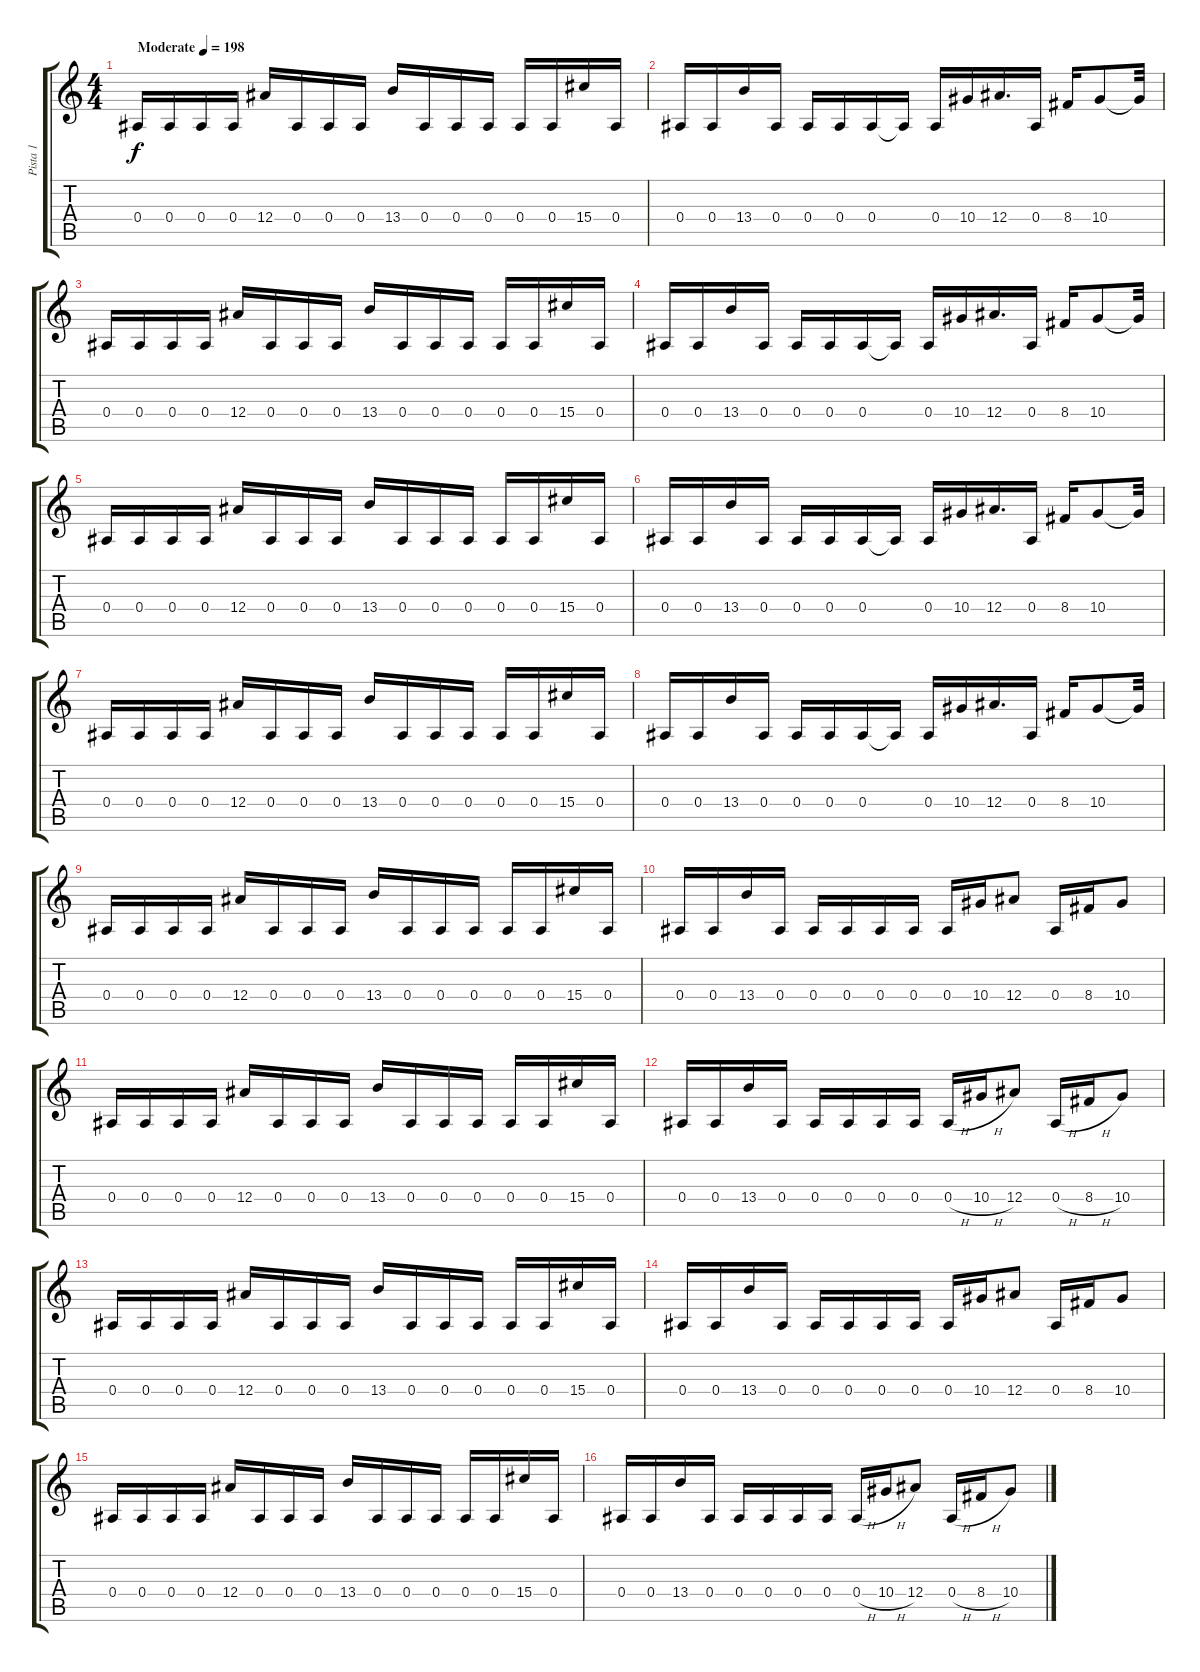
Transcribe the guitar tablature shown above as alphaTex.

\track ("Pista 1" "Pista 1") {instrument distortionguitar}
\staff {score tabs}
\tuning (C4 G3 Eb3 Bb2 F2 C2) {hide}
\ts (4 4)
\tempo (198 "Moderate")
\clef g2
\ks c
0.4.16{dy f instrument distortionguitar} 0.4.16 0.4.16 0.4.16 12.4.16 0.4.16 0.4.16 0.4.16 13.4.16 0.4.16 0.4.16 0.4.16 0.4.16 0.4.16 15.4.16 0.4.16 |
0.4.16 0.4.16 13.4.16 0.4.16 0.4.16 0.4.16 0.4.16 0.4{t}.16 0.4.16 10.4.16 12.4.16{d} 0.4.16 8.4.16 10.4.8 10.4{t}.32 |
0.4.16 0.4.16 0.4.16 0.4.16 12.4.16 0.4.16 0.4.16 0.4.16 13.4.16 0.4.16 0.4.16 0.4.16 0.4.16 0.4.16 15.4.16 0.4.16 |
0.4.16 0.4.16 13.4.16 0.4.16 0.4.16 0.4.16 0.4.16 0.4{t}.16 0.4.16 10.4.16 12.4.16{d} 0.4.16 8.4.16 10.4.8 10.4{t}.32 |
0.4.16 0.4.16 0.4.16 0.4.16 12.4.16 0.4.16 0.4.16 0.4.16 13.4.16 0.4.16 0.4.16 0.4.16 0.4.16 0.4.16 15.4.16 0.4.16 |
0.4.16 0.4.16 13.4.16 0.4.16 0.4.16 0.4.16 0.4.16 0.4{t}.16 0.4.16 10.4.16 12.4.16{d} 0.4.16 8.4.16 10.4.8 10.4{t}.32 |
0.4.16 0.4.16 0.4.16 0.4.16 12.4.16 0.4.16 0.4.16 0.4.16 13.4.16 0.4.16 0.4.16 0.4.16 0.4.16 0.4.16 15.4.16 0.4.16 |
0.4.16 0.4.16 13.4.16 0.4.16 0.4.16 0.4.16 0.4.16 0.4{t}.16 0.4.16 10.4.16 12.4.16{d} 0.4.16 8.4.16 10.4.8 10.4{t}.32 |
0.4.16 0.4.16 0.4.16 0.4.16 12.4.16 0.4.16 0.4.16 0.4.16 13.4.16 0.4.16 0.4.16 0.4.16 0.4.16 0.4.16 15.4.16 0.4.16 |
0.4.16 0.4.16 13.4.16 0.4.16 0.4.16 0.4.16 0.4.16 0.4.16 0.4.16 10.4.16 12.4.8 0.4.16 8.4.16 10.4.8 |
0.4.16 0.4.16 0.4.16 0.4.16 12.4.16 0.4.16 0.4.16 0.4.16 13.4.16 0.4.16 0.4.16 0.4.16 0.4.16 0.4.16 15.4.16 0.4.16 |
0.4.16 0.4.16 13.4.16 0.4.16 0.4.16 0.4.16 0.4.16 0.4.16 0.4{h}.16 10.4{h}.16 12.4.8 0.4{h}.16 8.4{h}.16 10.4.8 |
0.4.16 0.4.16 0.4.16 0.4.16 12.4.16 0.4.16 0.4.16 0.4.16 13.4.16 0.4.16 0.4.16 0.4.16 0.4.16 0.4.16 15.4.16 0.4.16 |
0.4.16 0.4.16 13.4.16 0.4.16 0.4.16 0.4.16 0.4.16 0.4.16 0.4.16 10.4.16 12.4.8 0.4.16 8.4.16 10.4.8 |
0.4.16 0.4.16 0.4.16 0.4.16 12.4.16 0.4.16 0.4.16 0.4.16 13.4.16 0.4.16 0.4.16 0.4.16 0.4.16 0.4.16 15.4.16 0.4.16 |
0.4.16 0.4.16 13.4.16 0.4.16 0.4.16 0.4.16 0.4.16 0.4.16 0.4{h}.16 10.4{h}.16 12.4.8 0.4{h}.16 8.4{h}.16 10.4.8
